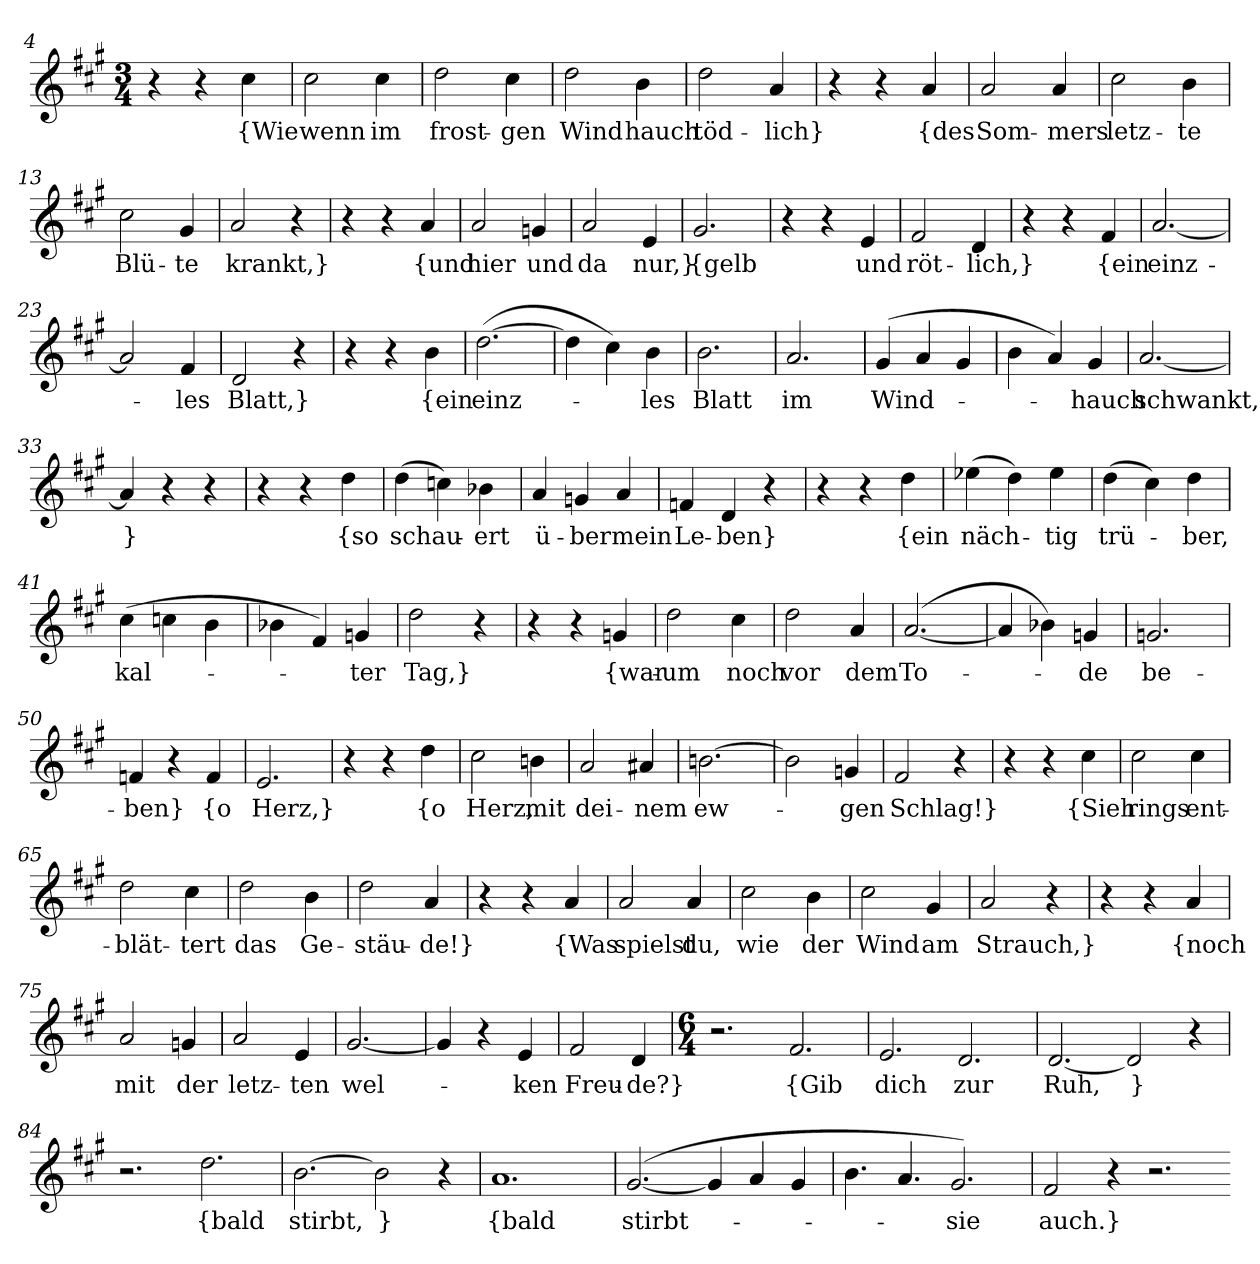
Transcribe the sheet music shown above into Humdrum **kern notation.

**kern	**text
*part1	*part1
*staff1	*staff1
*clefG2	*
*k[f#c#g#]	*
*M3/4	*
=4	=4
4r	.
4r	.
4cc#	{Wie
=5	=5
2cc#	wenn
4cc#	im
=6	=6
2dd	frost-
4cc#	-gen
=7	=7
2dd	Wind
4b	hauch
=8	=8
2dd	töd-
4a	-lich}
=10	=10
4r	.
4r	.
4a	{des
=11	=11
2a	Som-
4a	-mers
=12	=12
2cc#	letz-
4b	-te
=13	=13
2cc#	Blü-
4g#	-te
=14	=14
2a	krankt,}
4r	.
=15	=15
4r	.
4r	.
4a	{und
=16	=16
2a	hier
4gn	und
=17	=17
2a	da
4e	nur,}
=18	=18
2.g#	{gelb
=19	=19
4r	.
4r	.
4e	und
=20	=20
2f#	röt-
4d	-lich,}
=21	=21
4r	.
4r	.
4f#	{ein
=22	=22
[2.a	einz-
=23	=23
2a]	.
4f#	-les
=24	=24
2d	Blatt,}
4r	.
=25	=25
4r	.
4r	.
4b	{ein
=26	=26
([2.dd	einz-
=27	=27
4dd]	.
4cc#)	.
4b	-les
=28	=28
2.b	Blatt
=29	=29
2.a	im
=30	=30
(4g#	Wind-
4a	.
4g#	.
=31	=31
4b	.
4a)	.
4g#	hauch
=32	=32
[2.a	schwankt,
=33	=33
4a]	}
4r	.
4r	.
=34	=34
4r	.
4r	.
4dd	{so
=35	=35
(4dd	schau-
4ccn)	.
4b-X	-ert
=36	=36
4a	ü-
4gn	-ber
4a	mein
=37	=37
4fn	Le-
4d	-ben}
4r	.
=38	=38
4r	.
4r	.
4dd	{ein
=39	=39
(4ee-X	näch-
4dd)	.
4ee-	-tig
=40	=40
(4dd	trü-
4cc#)	.
4dd	-ber,
=41	=41
(4cc#	kal-
4ccn	.
4b	.
=42	=42
4b-X	.
4f#)	.
4gn	-ter
=43	=43
2dd	Tag,}
4r	.
=44	=44
4r	.
4r	.
4gn	{war-
=45	=45
2dd	-um
4cc#	noch
=46	=46
2dd	vor
4a	dem
=47	=47
([2.a	To-
=48	=48
4a]	.
4b-X)	.
4gn	-de
=49	=49
2.gn	be-
=50	=50
4fn	-ben}
4r	.
4f	{o
=52	=52
2.e	Herz,}
=53	=53
4r	.
4r	.
4dd	{o
=54	=54
2cc#	Herz,
4bn	mit
=55	=55
2a	dei-
4a#X	-nem
=56	=56
[2.bn	ew-
=57	=57
2b]	.
4gn	-gen
=57	=57
2f#	Schlag!}
4r	.
=63	=63
4r	.
4r	.
4cc#	{Sieh
=64	=64
2cc#	rings
4cc#	ent-
=65	=65
2dd	-blät-
4cc#	-tert
=66	=66
2dd	das
4b	Ge-
=67	=67
2dd	stäu-
4a	-de!}
=69	=69
4r	.
4r	.
4a	{Was
=70	=70
2a	spielst
4a	du,
=71	=71
2cc#	wie
4b	der
=72	=72
2cc#	Wind
4g#	am
=73	=73
2a	Strauch,}
4r	.
=74	=74
4r	.
4r	.
4a	{noch
=75	=75
2a	mit
4gn	der
=76	=76
2a	letz-
4e	-ten
=77	=77
[2.g#	wel-
=78	=78
4g#]	.
4r	.
4e	-ken
=79	=79
2f#	Freu-
4d	-de?}
=81	=81
*M6/4	*
2.r	.
2.f#	{Gib
=82	=82
2.e	dich
2.d	zur
=83	=83
[2.d	Ruh,
2d]	}
4r	.
=84	=84
2.r	.
2.dd	{bald
=85	=85
[2.b	stirbt,
2b]	}
4r	.
=86	=86
1.a	{bald
=87	=87
([2.g#	stirbt-
4g#]	.
4a	.
4g#	.
=88	=88
4.b	.
4.a	.
2.g#)	-sie
=89	=89
2f#	auch.}
4r	.
2.r	.
=-	=-
*-	*-
